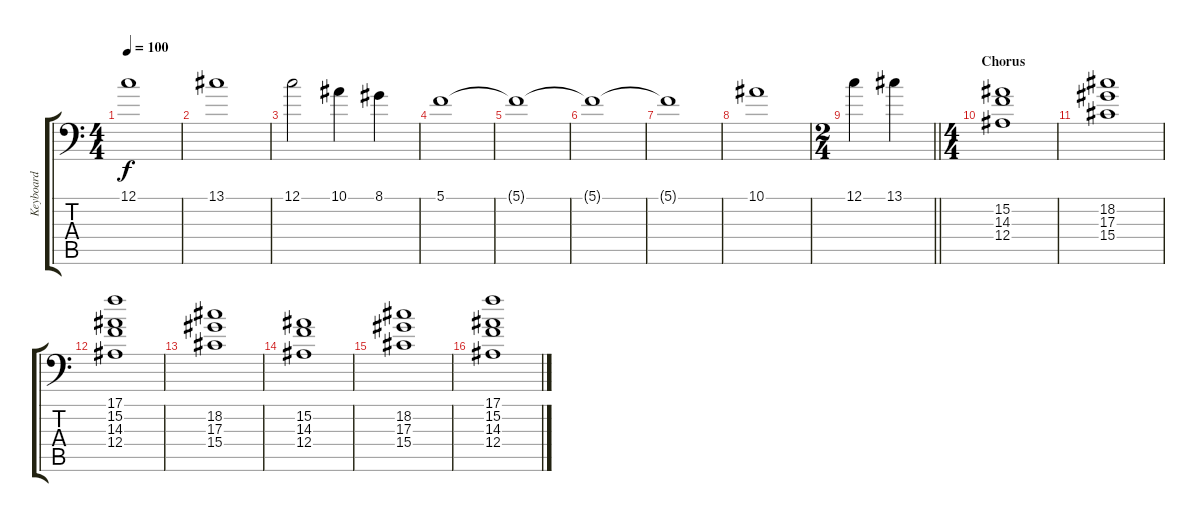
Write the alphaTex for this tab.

\track ("Keyboard" "Keyboard") {instrument stringensemble1}
\staff {score tabs}
\tuning (C4 G3 Eb3 Bb2 F2 Bb1) {hide}
\ts (4 4)
\tempo 100
\clef f4
\ks c
12.1.1{dy f} |
13.1.1 |
12.1.2 10.1.4 8.1.4 |
5.1.1 |
5.1{t}.1 |
5.1{t}.1 |
5.1{t}.1 |
10.1.1 |
\ts (2 4)
\barLineRight lightlight
12.1.4 13.1.4 |
\ts (4 4)
\section ("" "Chorus")
(15.2 14.3 12.4).1 |
(18.2 17.3 15.4).1 |
(17.1 15.2 14.3 12.4).1 |
(18.2 17.3 15.4).1 |
(15.2 14.3 12.4).1 |
(18.2 17.3 15.4).1 |
(17.1 15.2 14.3 12.4).1
